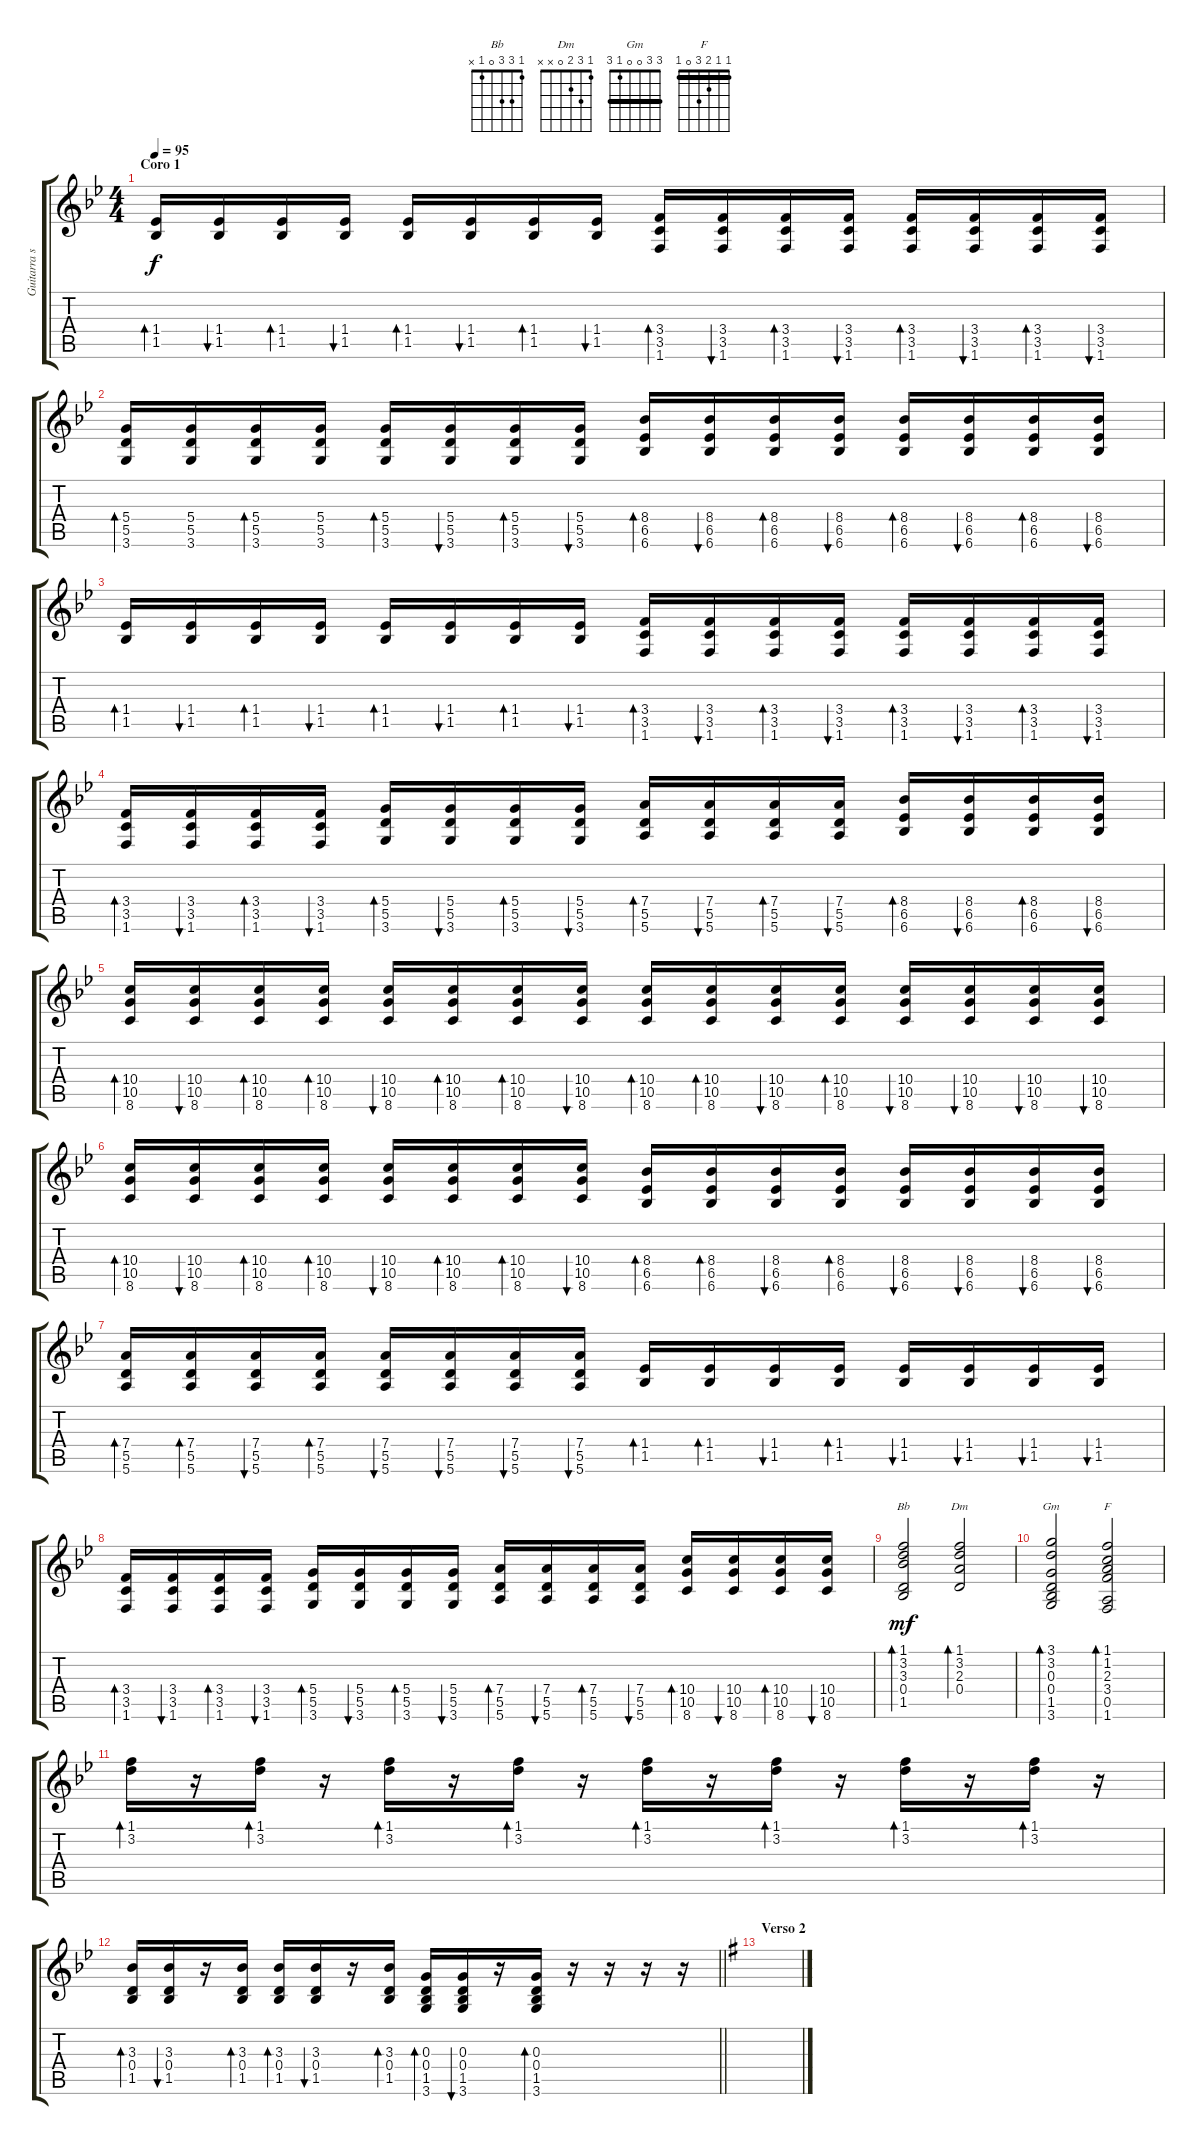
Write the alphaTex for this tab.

\track ("Guitarra sobrepuesta (extra)" "Guitarra s") {instrument overdrivenguitar}
\staff {score tabs}
\tuning (E4 B3 G3 D3 A2 E2) {hide}
\chord ("Bb" 1 3 3 0 1 x)
\chord ("Dm" 1 3 2 0 x x)
\chord ("Gm" 3 3 0 0 1 3) {barre 3}
\chord ("F" 1 1 2 3 0 1) {barre 1}
\ts (4 4)
\section ("" "Coro 1")
\tempo 95
\clef g2
\ks bb
(1.4 1.5).16{bd 60 dy f} (1.4 1.5).16{bu 60} (1.4 1.5).16{bd 60} (1.4 1.5).16{bu 60} (1.4 1.5).16{bd 60} (1.4 1.5).16{bu 60} (1.4 1.5).16{bd 60} (1.4 1.5).16{bu 60} (3.4 3.5 1.6).16{bd 60} (3.4 3.5 1.6).16{bu 60} (3.4 3.5 1.6).16{bd 60} (3.4 3.5 1.6).16{bu 60} (3.4 3.5 1.6).16{bd 60} (3.4 3.5 1.6).16{bu 60} (3.4 3.5 1.6).16{bd 60} (3.4 3.5 1.6).16{bu 60} |
(5.4 5.5 3.6).16{bd 60} (5.4 5.5 3.6).16 (5.4 5.5 3.6).16{bd 60} (5.4 5.5 3.6).16 (5.4 5.5 3.6).16{bd 60} (5.4 5.5 3.6).16{bu 60} (5.4 5.5 3.6).16{bd 60} (5.4 5.5 3.6).16{bu 60} (8.4 6.5 6.6).16{bd 60} (8.4 6.5 6.6).16{bu 60} (8.4 6.5 6.6).16{bd 60} (8.4 6.5 6.6).16{bu 60} (8.4 6.5 6.6).16{bd 60} (8.4 6.5 6.6).16{bu 60} (8.4 6.5 6.6).16{bd 60} (8.4 6.5 6.6).16{bu 60} |
(1.4 1.5).16{bd 60} (1.4 1.5).16{bu 60} (1.4 1.5).16{bd 60} (1.4 1.5).16{bu 60} (1.4 1.5).16{bd 60} (1.4 1.5).16{bu 60} (1.4 1.5).16{bd 60} (1.4 1.5).16{bu 60} (3.4 3.5 1.6).16{bd 60} (3.4 3.5 1.6).16{bu 60} (3.4 3.5 1.6).16{bd 60} (3.4 3.5 1.6).16{bu 60} (3.4 3.5 1.6).16{bd 60} (3.4 3.5 1.6).16{bu 60} (3.4 3.5 1.6).16{bd 60} (3.4 3.5 1.6).16{bu 60} |
(3.4 3.5 1.6).16{bd 60} (3.4 3.5 1.6).16{bu 60} (3.4 3.5 1.6).16{bd 60} (3.4 3.5 1.6).16{bu 60} (5.4 5.5 3.6).16{bd 60} (5.4 5.5 3.6).16{bu 60} (5.4 5.5 3.6).16{bd 60} (5.4 5.5 3.6).16{bu 60} (7.4 5.5 5.6).16{bd 60} (7.4 5.5 5.6).16{bu 60} (7.4 5.5 5.6).16{bd 60} (7.4 5.5 5.6).16{bu 60} (8.4 6.5 6.6).16{bd 60} (8.4 6.5 6.6).16{bu 60} (8.4 6.5 6.6).16{bd 60} (8.4 6.5 6.6).16{bu 60} |
(10.4 10.5 8.6).16{bd 60} (10.4 10.5 8.6).16{bu 60} (10.4 10.5 8.6).16{bd 60} (10.4 10.5 8.6).16{bd 60} (10.4 10.5 8.6).16{bu 60} (10.4 10.5 8.6).16{bd 60} (10.4 10.5 8.6).16{bd 60} (10.4 10.5 8.6).16{bu 60} (10.4 10.5 8.6).16{bd 60} (10.4 10.5 8.6).16{bd 60} (10.4 10.5 8.6).16{bu 60} (10.4 10.5 8.6).16{bd 60} (10.4 10.5 8.6).16{bu 60} (10.4 10.5 8.6).16{bu 60} (10.4 10.5 8.6).16{bu 60} (10.4 10.5 8.6).16{bu 60} |
(10.4 10.5 8.6).16{bd 60} (10.4 10.5 8.6).16{bu 60} (10.4 10.5 8.6).16{bd 60} (10.4 10.5 8.6).16{bd 60} (10.4 10.5 8.6).16{bu 60} (10.4 10.5 8.6).16{bd 60} (10.4 10.5 8.6).16{bd 60} (10.4 10.5 8.6).16{bu 60} (8.4 6.5 6.6).16{bd 60} (8.4 6.5 6.6).16{bd 60} (8.4 6.5 6.6).16{bu 60} (8.4 6.5 6.6).16{bd 60} (8.4 6.5 6.6).16{bu 60} (8.4 6.5 6.6).16{bu 60} (8.4 6.5 6.6).16{bu 60} (8.4 6.5 6.6).16{bu 60} |
(7.4 5.5 5.6).16{bd 60} (7.4 5.5 5.6).16{bd 60} (7.4 5.5 5.6).16{bu 60} (7.4 5.5 5.6).16{bd 60} (7.4 5.5 5.6).16{bu 60} (7.4 5.5 5.6).16{bu 60} (7.4 5.5 5.6).16{bu 60} (7.4 5.5 5.6).16{bu 60} (1.4 1.5).16{bd 60} (1.4 1.5).16{bd 60} (1.4 1.5).16{bu 60} (1.4 1.5).16{bd 60} (1.4 1.5).16{bu 60} (1.4 1.5).16{bu 60} (1.4 1.5).16{bu 60} (1.4 1.5).16{bu 60} |
(3.4 3.5 1.6).16{bd 60} (3.4 3.5 1.6).16{bu 60} (3.4 3.5 1.6).16{bd 60} (3.4 3.5 1.6).16{bu 60} (5.4 5.5 3.6).16{bd 60} (5.4 5.5 3.6).16{bu 60} (5.4 5.5 3.6).16{bd 60} (5.4 5.5 3.6).16{bu 60} (7.4 5.5 5.6).16{bd 60} (7.4 5.5 5.6).16{bu 60} (7.4 5.5 5.6).16{bd 60} (7.4 5.5 5.6).16{bu 60} (10.4 10.5 8.6).16{bd 60} (10.4 10.5 8.6).16{bu 60} (10.4 10.5 8.6).16{bd 60} (10.4 10.5 8.6).16{bu 60} |
(1.1 3.2 3.3 0.4 1.5).2{bd 120 ch "Bb" dy mf} (1.1 3.2 2.3 0.4).2{bd 120 ch "Dm"} |
(3.1 3.2 0.3 0.4 1.5 3.6).2{bd 120 ch "Gm"} (1.1 1.2 2.3 3.4 0.5 1.6).2{bd 120 ch "F"} |
(1.1 3.2).16{bd 60} r.16 (1.1 3.2).16{bd 60} r.16 (1.1 3.2).16{bd 60} r.16 (1.1 3.2).16{bd 60} r.16 (1.1 3.2).16{bd 60} r.16 (1.1 3.2).16{bd 60} r.16 (1.1 3.2).16{bd 60} r.16 (1.1 3.2).16{bd 60} r.16 |
\barLineRight lightlight
(3.3 0.4 1.5).16{bd 60} (3.3 0.4 1.5).16{bu 60} r.16 (3.3 0.4 1.5).16{bd 60} (3.3 0.4 1.5).16{bd 60} (3.3 0.4 1.5).16{bu 60} r.16 (3.3 0.4 1.5).16{bd 60} (0.3 0.4 1.5 3.6).16{bd 60} (0.3 0.4 1.5 3.6).16{bu 60} r.16 (0.3 0.4 1.5 3.6).16{bd 60} r.16 r.16 r.16 r.16 |
\section ("" "Verso 2")
\ks g
